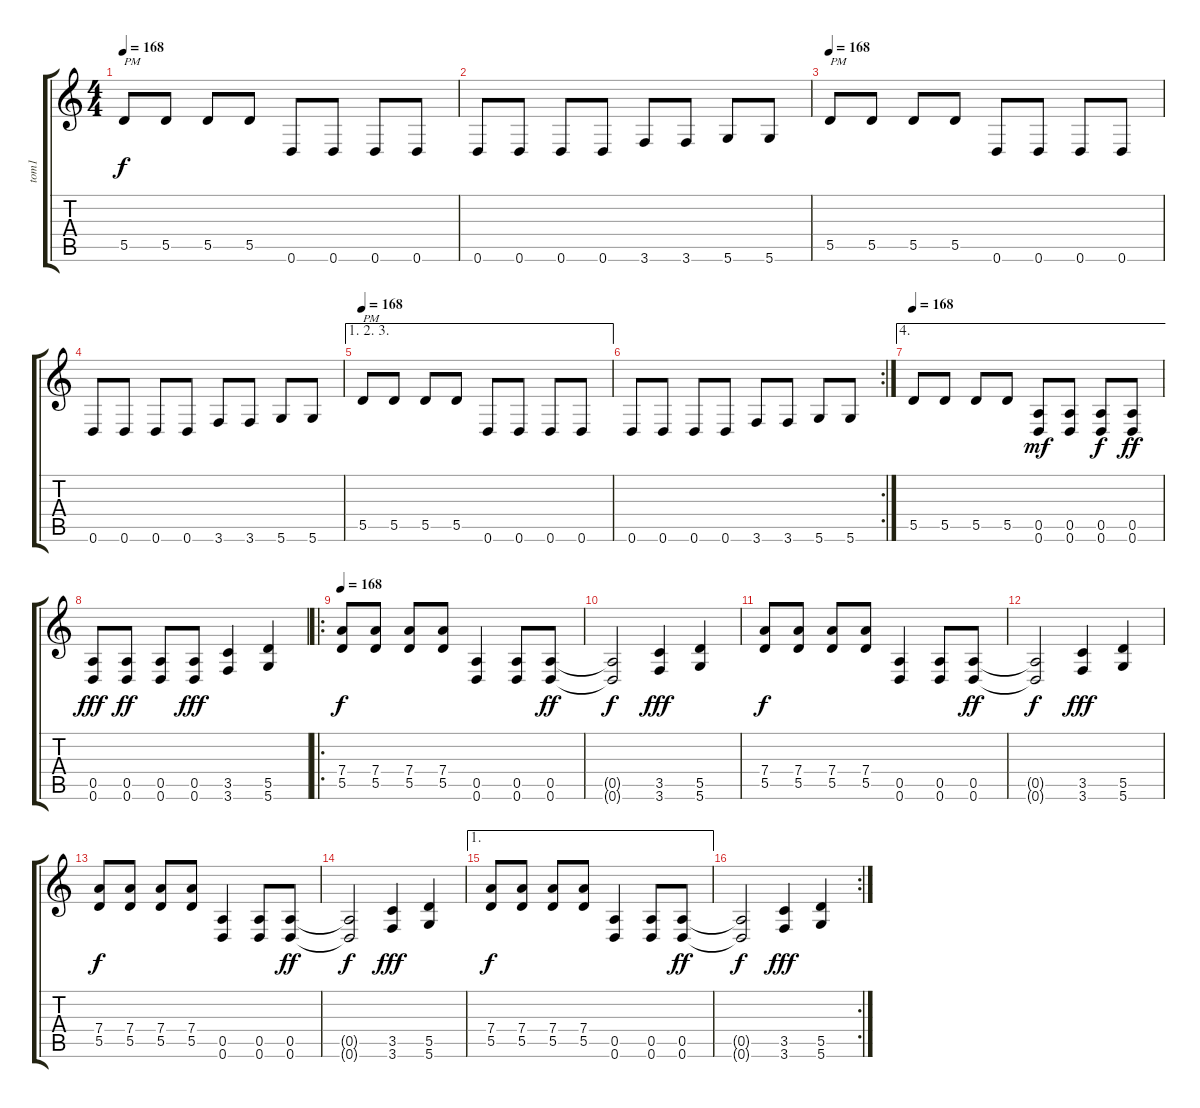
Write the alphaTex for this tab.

\track ("tom1" "tom1") {instrument distortionguitar}
\staff {score tabs}
\tuning (E4 B3 G3 D3 A2 D2) {hide}
\ts (4 4)
\tempo 168
\clef g2
\ks c
5.5.8{txt "PM" dy f} 5.5.8 5.5.8 5.5.8 0.6.8 0.6.8 0.6.8 0.6.8 |
0.6.8 0.6.8 0.6.8 0.6.8 3.6.8 3.6.8 5.6.8 5.6.8 |
\tempo 168
5.5.8{txt "PM"} 5.5.8 5.5.8 5.5.8 0.6.8 0.6.8 0.6.8 0.6.8 |
0.6.8 0.6.8 0.6.8 0.6.8 3.6.8 3.6.8 5.6.8 5.6.8 |
\ae (1 2 3)
\tempo 168
5.5.8{txt "PM"} 5.5.8 5.5.8 5.5.8 0.6.8 0.6.8 0.6.8 0.6.8 |
\rc 2
0.6.8 0.6.8 0.6.8 0.6.8 3.6.8 3.6.8 5.6.8 5.6.8 |
\ae 4
\tempo 168
5.5.8{instrument distortionguitar} 5.5.8 5.5.8 5.5.8 (0.5 0.6).8{dy mf} (0.5 0.6).8 (0.5 0.6).8{dy f} (0.5 0.6).8{dy ff} |
(0.5 0.6).8{dy fff} (0.5 0.6).8{dy ff} (0.5 0.6).8 (0.5 0.6).8{dy fff} (3.5 3.6).4 (5.5 5.6).4 |
\ro
\tempo 168
(7.4 5.5).8{dy f} (7.4 5.5).8 (7.4 5.5).8 (7.4 5.5).8 (0.5 0.6).4 (0.5 0.6).8 (0.5 0.6).8{dy ff} |
(0.5{t} 0.6{t}).2{dy f} (3.5 3.6).4{dy fff} (5.5 5.6).4 |
(7.4 5.5).8{dy f} (7.4 5.5).8 (7.4 5.5).8 (7.4 5.5).8 (0.5 0.6).4 (0.5 0.6).8 (0.5 0.6).8{dy ff} |
(0.5{t} 0.6{t}).2{dy f} (3.5 3.6).4{dy fff} (5.5 5.6).4 |
(7.4 5.5).8{dy f} (7.4 5.5).8 (7.4 5.5).8 (7.4 5.5).8 (0.5 0.6).4 (0.5 0.6).8 (0.5 0.6).8{dy ff} |
(0.5{t} 0.6{t}).2{dy f} (3.5 3.6).4{dy fff} (5.5 5.6).4 |
\ae 1
(7.4 5.5).8{dy f} (7.4 5.5).8 (7.4 5.5).8 (7.4 5.5).8 (0.5 0.6).4 (0.5 0.6).8 (0.5 0.6).8{dy ff} |
\rc 2
(0.5{t} 0.6{t}).2{dy f} (3.5 3.6).4{dy fff} (5.5 5.6).4
